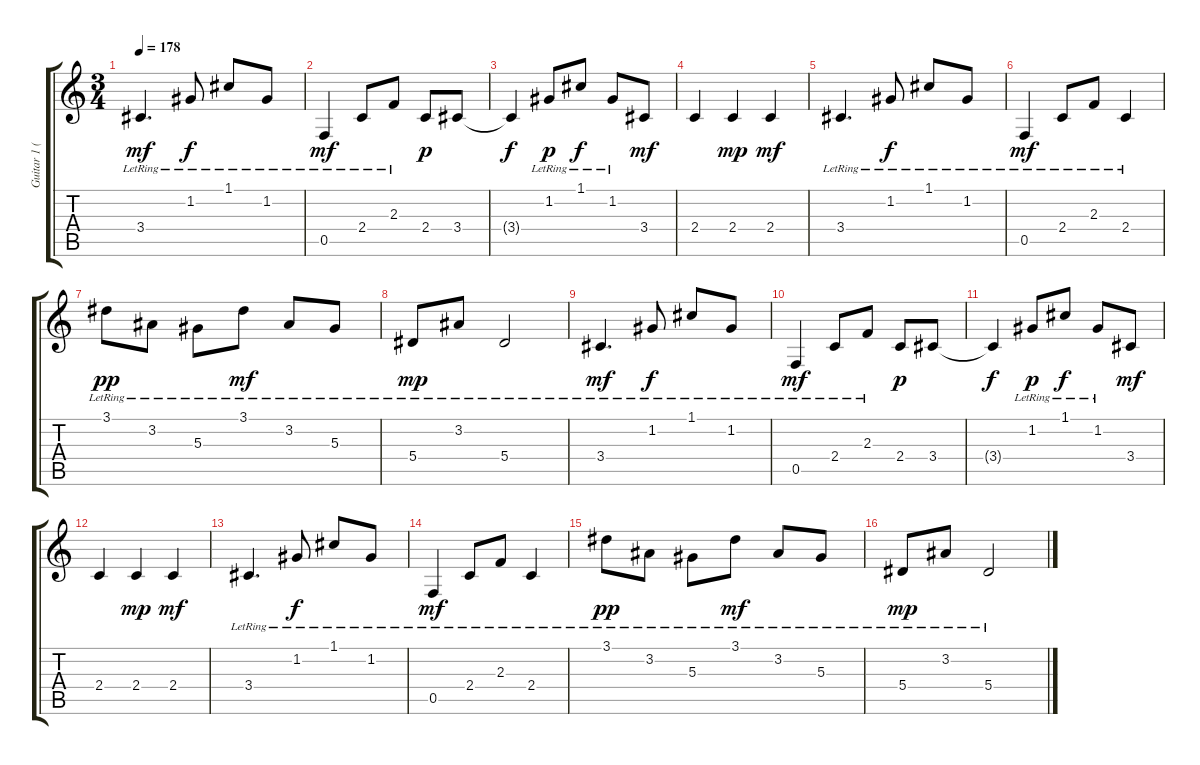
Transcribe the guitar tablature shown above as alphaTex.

\track ("Guitar 1 (Lead)" "Guitar 1 (") {instrument distortionguitar}
\staff {score tabs}
\tuning (C4 G3 Eb3 Bb2 F2 C2) {hide}
\ts (3 4)
\tempo 178
\clef g2
\ks c
3.4{lr}.4{d dy mf} 1.2{lr}.8{dy f} 1.1{lr}.8 1.2{lr}.8 |
0.5{lr}.4{dy mf} 2.4{lr}.8 2.3{lr}.8 2.4.8{dy p} 3.4.8 |
3.4{t}.4{dy f} 1.2{lr}.8{dy p} 1.1{lr}.8{dy f} 1.2{lr}.8 3.4.8{dy mf} |
2.4.4 2.4.4{dy mp} 2.4.4{dy mf} |
3.4{lr}.4{d} 1.2{lr}.8{dy f} 1.1{lr}.8 1.2{lr}.8 |
0.5{lr}.4{dy mf} 2.4{lr}.8 2.3{lr}.8 2.4{lr}.4 |
3.1{lr}.8{dy pp} 3.2{lr}.8 5.3{lr}.8 3.1{lr}.8{dy mf} 3.2{lr}.8 5.3{lr}.8 |
5.4{lr}.8{dy mp} 3.2{lr}.8 5.4{lr}.2 |
3.4{lr}.4{d dy mf} 1.2{lr}.8{dy f} 1.1{lr}.8 1.2{lr}.8 |
0.5{lr}.4{dy mf} 2.4{lr}.8 2.3{lr}.8 2.4.8{dy p} 3.4.8 |
3.4{t}.4{dy f} 1.2{lr}.8{dy p} 1.1{lr}.8{dy f} 1.2{lr}.8 3.4.8{dy mf} |
2.4.4 2.4.4{dy mp} 2.4.4{dy mf} |
3.4{lr}.4{d} 1.2{lr}.8{dy f} 1.1{lr}.8 1.2{lr}.8 |
0.5{lr}.4{dy mf} 2.4{lr}.8 2.3{lr}.8 2.4{lr}.4 |
3.1{lr}.8{dy pp} 3.2{lr}.8 5.3{lr}.8 3.1{lr}.8{dy mf} 3.2{lr}.8 5.3{lr}.8 |
5.4{lr}.8{dy mp} 3.2{lr}.8 5.4{lr}.2
